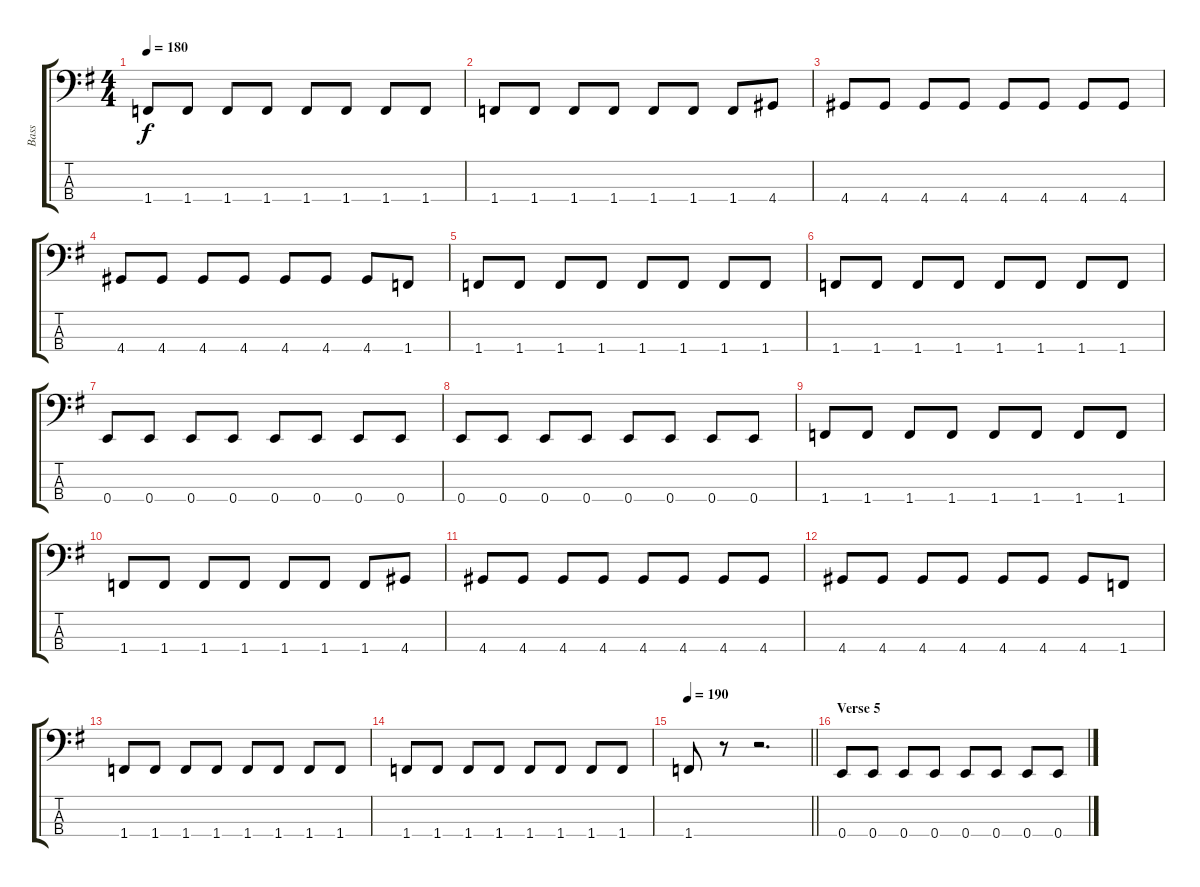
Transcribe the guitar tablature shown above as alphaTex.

\track ("Bass" "Bass") {instrument electricbassfinger}
\staff {score tabs}
\tuning (G2 D2 A1 E1) {hide}
\ts (4 4)
\tempo 180
\clef f4
\ks g
1.4.8{dy f} 1.4.8 1.4.8 1.4.8 1.4.8 1.4.8 1.4.8 1.4.8 |
1.4.8 1.4.8 1.4.8 1.4.8 1.4.8 1.4.8 1.4.8 4.4.8 |
4.4.8 4.4.8 4.4.8 4.4.8 4.4.8 4.4.8 4.4.8 4.4.8 |
4.4.8 4.4.8 4.4.8 4.4.8 4.4.8 4.4.8 4.4.8 1.4.8 |
1.4.8 1.4.8 1.4.8 1.4.8 1.4.8 1.4.8 1.4.8 1.4.8 |
1.4.8 1.4.8 1.4.8 1.4.8 1.4.8 1.4.8 1.4.8 1.4.8 |
0.4.8 0.4.8 0.4.8 0.4.8 0.4.8 0.4.8 0.4.8 0.4.8 |
0.4.8 0.4.8 0.4.8 0.4.8 0.4.8 0.4.8 0.4.8 0.4.8 |
1.4.8 1.4.8 1.4.8 1.4.8 1.4.8 1.4.8 1.4.8 1.4.8 |
1.4.8 1.4.8 1.4.8 1.4.8 1.4.8 1.4.8 1.4.8 4.4.8 |
4.4.8 4.4.8 4.4.8 4.4.8 4.4.8 4.4.8 4.4.8 4.4.8 |
4.4.8 4.4.8 4.4.8 4.4.8 4.4.8 4.4.8 4.4.8 1.4.8 |
1.4.8 1.4.8 1.4.8 1.4.8 1.4.8 1.4.8 1.4.8 1.4.8 |
1.4.8 1.4.8 1.4.8 1.4.8 1.4.8 1.4.8 1.4.8 1.4.8 |
\tempo 190
\barLineRight lightlight
1.4.8 r.8 r.2{d} |
\section ("" "Verse 5")
0.4.8 0.4.8 0.4.8 0.4.8 0.4.8 0.4.8 0.4.8 0.4.8
